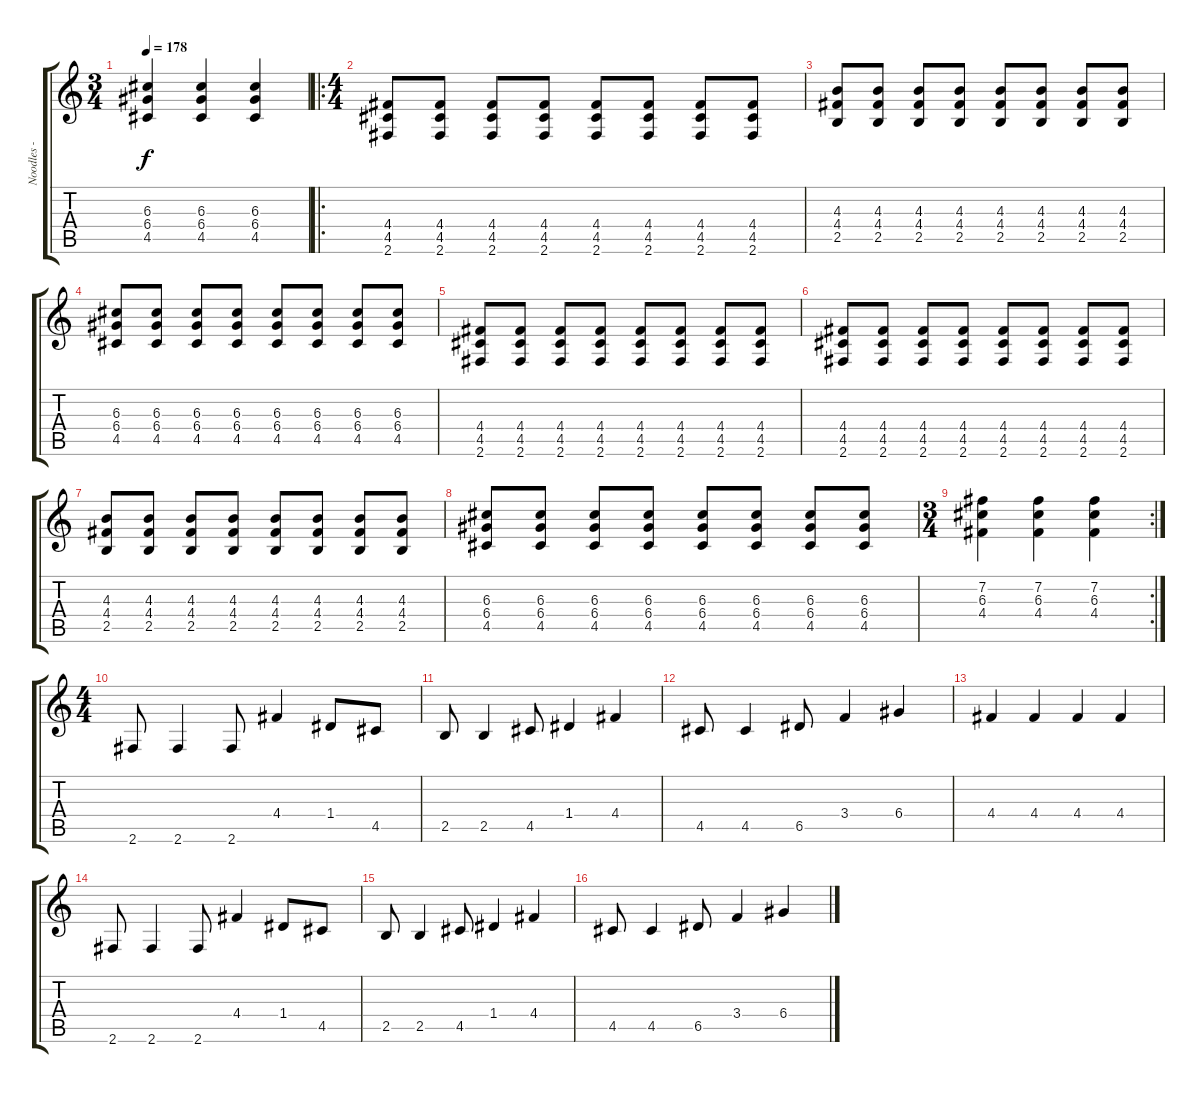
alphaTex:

\track ("Noodles - Guitar" "Noodles - ") {instrument distortionguitar}
\staff {score tabs}
\tuning (E4 B3 G3 D3 A2 E2) {hide}
\ts (3 4)
\tempo 178
\clef g2
\ks c
(6.3 6.4 4.5).4{dy f} (6.3 6.4 4.5).4 (6.3 6.4 4.5).4 |
\ro
\ts (4 4)
(4.4 4.5 2.6).8 (4.4 4.5 2.6).8 (4.4 4.5 2.6).8 (4.4 4.5 2.6).8 (4.4 4.5 2.6).8 (4.4 4.5 2.6).8 (4.4 4.5 2.6).8 (4.4 4.5 2.6).8 |
(4.3 4.4 2.5).8 (4.3 4.4 2.5).8 (4.3 4.4 2.5).8 (4.3 4.4 2.5).8 (4.3 4.4 2.5).8 (4.3 4.4 2.5).8 (4.3 4.4 2.5).8 (4.3 4.4 2.5).8 |
(6.3 6.4 4.5).8 (6.3 6.4 4.5).8 (6.3 6.4 4.5).8 (6.3 6.4 4.5).8 (6.3 6.4 4.5).8 (6.3 6.4 4.5).8 (6.3 6.4 4.5).8 (6.3 6.4 4.5).8 |
(4.4 4.5 2.6).8 (4.4 4.5 2.6).8 (4.4 4.5 2.6).8 (4.4 4.5 2.6).8 (4.4 4.5 2.6).8 (4.4 4.5 2.6).8 (4.4 4.5 2.6).8 (4.4 4.5 2.6).8 |
(4.4 4.5 2.6).8 (4.4 4.5 2.6).8 (4.4 4.5 2.6).8 (4.4 4.5 2.6).8 (4.4 4.5 2.6).8 (4.4 4.5 2.6).8 (4.4 4.5 2.6).8 (4.4 4.5 2.6).8 |
(4.3 4.4 2.5).8 (4.3 4.4 2.5).8 (4.3 4.4 2.5).8 (4.3 4.4 2.5).8 (4.3 4.4 2.5).8 (4.3 4.4 2.5).8 (4.3 4.4 2.5).8 (4.3 4.4 2.5).8 |
(6.3 6.4 4.5).8 (6.3 6.4 4.5).8 (6.3 6.4 4.5).8 (6.3 6.4 4.5).8 (6.3 6.4 4.5).8 (6.3 6.4 4.5).8 (6.3 6.4 4.5).8 (6.3 6.4 4.5).8 |
\rc 2
\ts (3 4)
(7.2 6.3 4.4).4 (7.2 6.3 4.4).4 (7.2 6.3 4.4).4 |
\ts (4 4)
2.6.8 2.6.4 2.6.8 4.4.4 1.4.8 4.5.8 |
2.5.8 2.5.4 4.5.8 1.4.4 4.4.4 |
4.5.8 4.5.4 6.5.8 3.4.4 6.4.4 |
4.4.4 4.4.4 4.4.4 4.4.4 |
2.6.8 2.6.4 2.6.8 4.4.4 1.4.8 4.5.8 |
2.5.8 2.5.4 4.5.8 1.4.4 4.4.4 |
4.5.8 4.5.4 6.5.8 3.4.4 6.4.4
